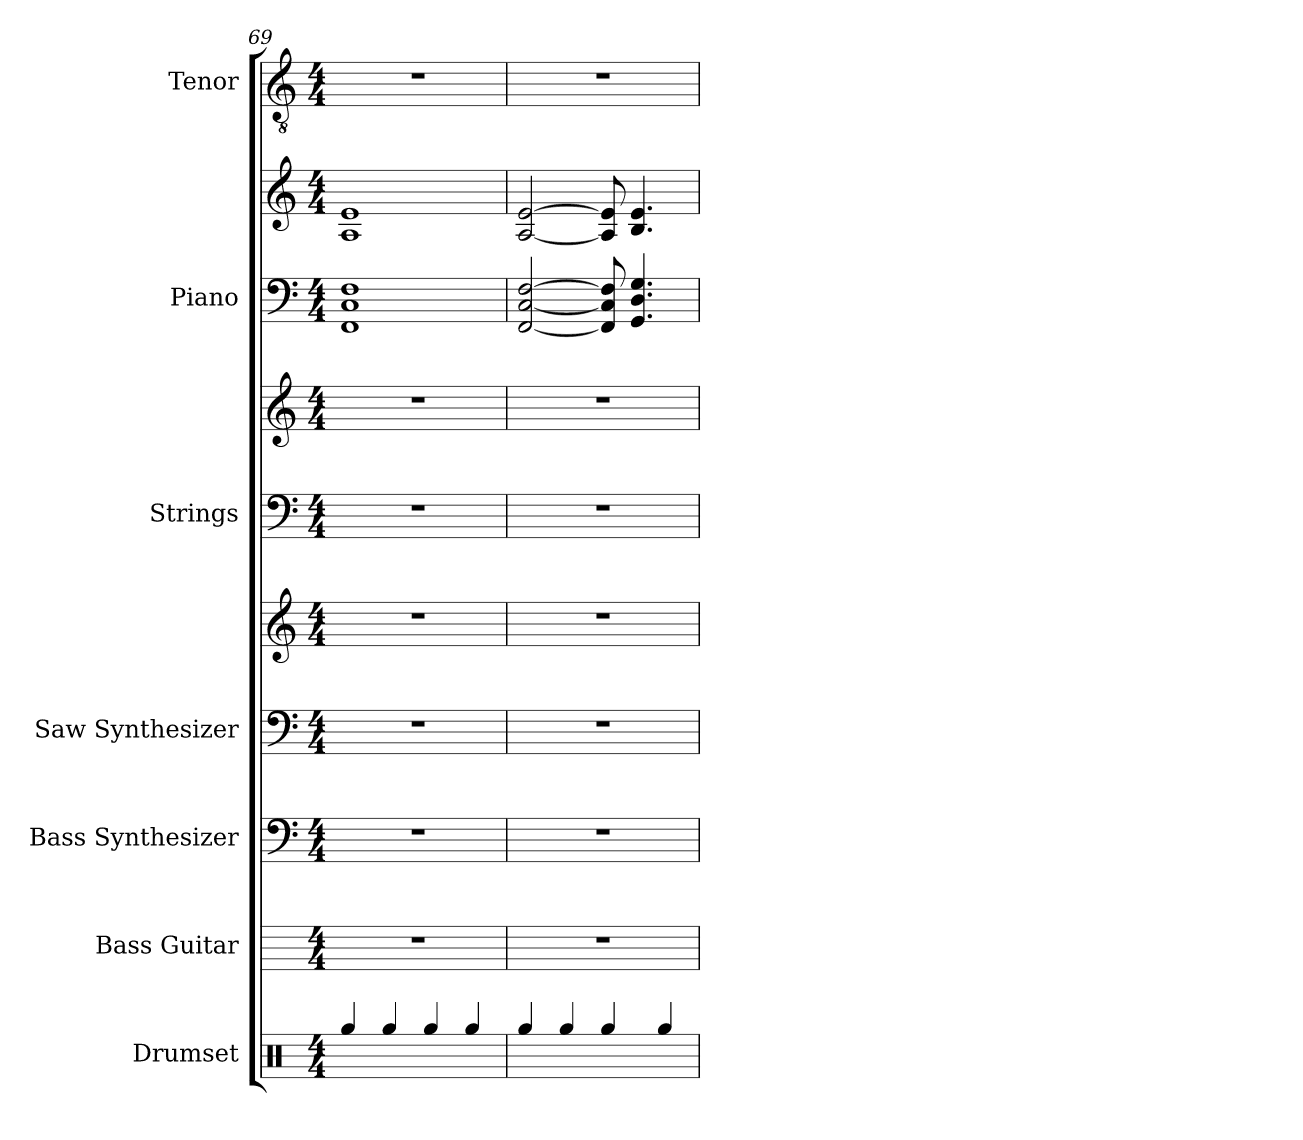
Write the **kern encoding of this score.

**kern	**kern	**kern	**kern	**kern	**kern	**kern	**kern	**kern	**kern
*part7	*part6	*part5	*part4	*part4	*part3	*part3	*part2	*part2	*part1
*staff10	*staff9	*staff8	*staff7	*staff6	*staff5	*staff4	*staff3	*staff2	*staff1
*I"Drumset	*I"Bass Guitar	*I"Bass Synthesizer	*I"Saw Synthesizer	*	*I"Strings	*	*I"Piano	*	*I"Tenor
*I'D. Set	*I'B. Guit.	*I'Synth.	*I'Synth.	*	*I'St.	*	*I'Pno.	*	*I'T.
!!LO:LB:g=z
*clefX	*	*clefF4	*clefF4	*clefG2	*clefF4	*clefG2	*clefF4	*clefG2	*clefGv2
*	*ITrd7c12	*	*	*	*	*	*	*	*
*k[]	*k[]	*k[]	*k[]	*k[]	*k[]	*k[]	*k[]	*k[]	*k[]
*M4/4	*M4/4	*M4/4	*M4/4	*M4/4	*M4/4	*M4/4	*M4/4	*M4/4	*M4/4
=69	=69	=69	=69	=69	=69	=69	=69	=69	=69
4Rgg/	1r	1r	1r	1r	1r	1r	1FF 1C 1F	1A 1e	1r
4Rgg/	.	.	.	.	.	.	.	.	.
4Rgg/	.	.	.	.	.	.	.	.	.
4Rgg/	.	.	.	.	.	.	.	.	.
=70	=70	=70	=70	=70	=70	=70	=70	=70	=70
4Rgg/	1r	1r	1r	1r	1r	1r	[2FF/ [2C/ [2F/	[2A/ [2e/	1r
4Rgg/	.	.	.	.	.	.	.	.	.
4Rgg/	.	.	.	.	.	.	8FF/] 8C/] 8F/]	8A/] 8e/]	.
.	.	.	.	.	.	.	4.GG/ 4.D/ 4.G/	4.B/ 4.e/	.
4Rgg/	.	.	.	.	.	.	.	.	.
=	=	=	=	=	=	=	=	=	=
*-	*-	*-	*-	*-	*-	*-	*-	*-	*-
